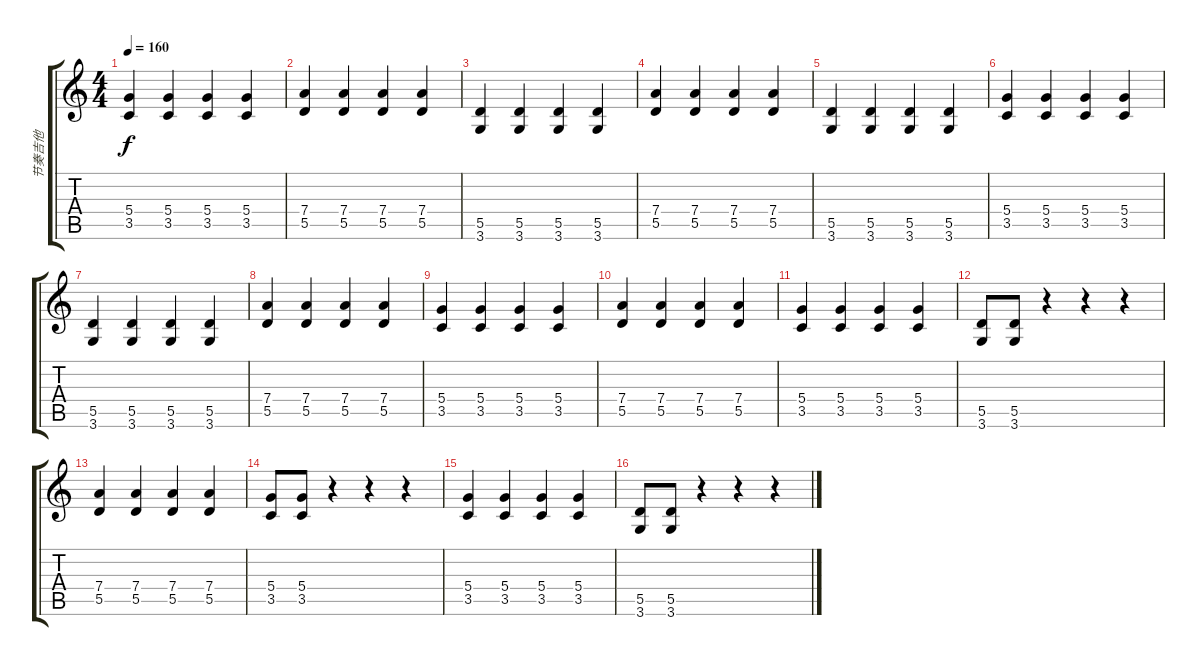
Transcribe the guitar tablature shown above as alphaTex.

\track ("节奏吉他" "节奏吉他") {instrument overdrivenguitar}
\staff {score tabs}
\tuning (E4 B3 G3 D3 A2 E2) {hide}
\ts (4 4)
\tempo 160
\clef g2
\ks c
(5.4 3.5).4{dy f} (5.4 3.5).4 (5.4 3.5).4 (5.4 3.5).4 |
(7.4 5.5).4 (7.4 5.5).4 (7.4 5.5).4 (7.4 5.5).4 |
(5.5 3.6).4 (5.5 3.6).4 (5.5 3.6).4 (5.5 3.6).4 |
(7.4 5.5).4 (7.4 5.5).4 (7.4 5.5).4 (7.4 5.5).4 |
(5.5 3.6).4 (5.5 3.6).4 (5.5 3.6).4 (5.5 3.6).4 |
(5.4 3.5).4 (5.4 3.5).4 (5.4 3.5).4 (5.4 3.5).4 |
(5.5 3.6).4 (5.5 3.6).4 (5.5 3.6).4 (5.5 3.6).4 |
(7.4 5.5).4 (7.4 5.5).4 (7.4 5.5).4 (7.4 5.5).4 |
(5.4 3.5).4 (5.4 3.5).4 (5.4 3.5).4 (5.4 3.5).4 |
(7.4 5.5).4 (7.4 5.5).4 (7.4 5.5).4 (7.4 5.5).4 |
(5.4 3.5).4 (5.4 3.5).4 (5.4 3.5).4 (5.4 3.5).4 |
(5.5 3.6).8 (5.5 3.6).8 r.4 r.4 r.4 |
(7.4 5.5).4 (7.4 5.5).4 (7.4 5.5).4 (7.4 5.5).4 |
(5.4 3.5).8 (5.4 3.5).8 r.4 r.4 r.4 |
(5.4 3.5).4 (5.4 3.5).4 (5.4 3.5).4 (5.4 3.5).4 |
(5.5 3.6).8 (5.5 3.6).8 r.4 r.4 r.4
